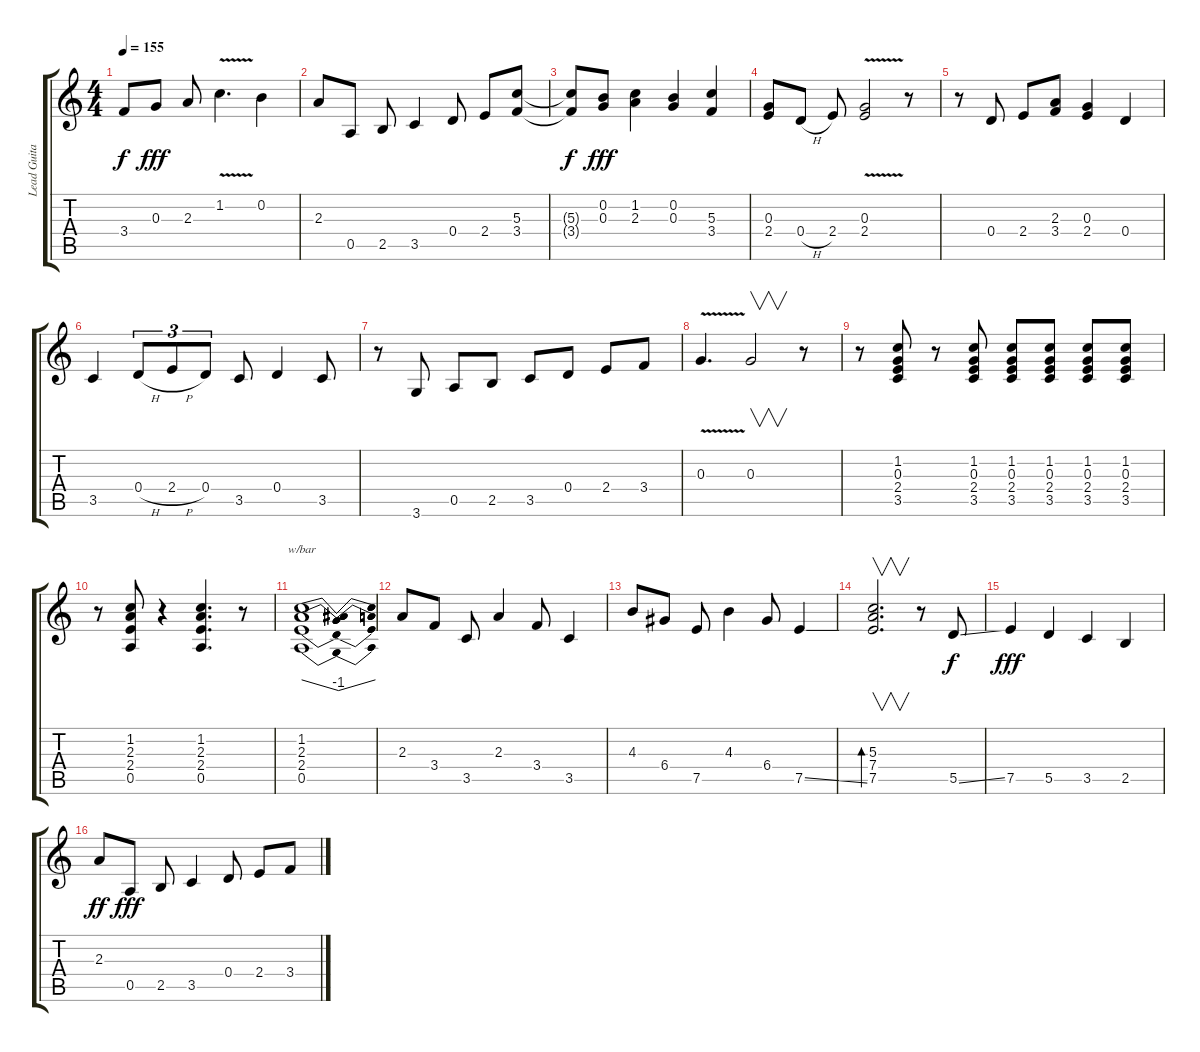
\track ("Lead Guitar" "Lead Guita") {instrument acousticguitarsteel}
\staff {score tabs}
\tuning (E4 B3 G3 D3 A2 E2) {hide}
\ts (4 4)
\tempo 155
\clef g2
\ks c
3.4{t}.8{dy f} 0.3.8{dy fff} 2.3.8 1.2{v}.4{d} 0.2.4 |
2.3.8 0.5.8 2.5.8 3.5.4 0.4.8 2.4.8 (5.3 3.4).8 |
(5.3{t} 3.4{t}).8{dy f} (0.2 0.3).8{dy fff} (1.2 2.3).4 (0.2 0.3).4 (5.3 3.4).4 |
(0.3 2.4).8 0.4{h}.8 2.4.8 (0.3{v} 2.4{v}).2 r.8 |
r.8 0.4.8 2.4.8 (2.3 3.4).8 (0.3 2.4).4 0.4.4 |
3.5.4 0.4{h}.8{tu (3 2)} 2.4{h}.8{tu (3 2)} 0.4.8{tu (3 2)} 3.5.8 0.4.4 3.5.8 |
r.8 3.6.8 0.5.8 2.5.8 3.5.8 0.4.8 2.4.8 3.4.8 |
0.3{v}.4{d} 0.3.2{v} r.8 |
r.8 (1.2 0.3 2.4 3.5).8 r.8 (1.2 0.3 2.4 3.5).8 (1.2 0.3 2.4 3.5).8 (1.2 0.3 2.4 3.5).8 (1.2 0.3 2.4 3.5).8 (1.2 0.3 2.4 3.5).8 |
r.8 (1.2 2.3 2.4 0.5).8 r.4 (1.2 2.3 2.4 0.5).4{d} r.8 |
(1.2 2.3 2.4 0.5).1{tbe (dip default 0 0 30 -4 60 0)} |
2.3.8 3.4.8 3.5.8 2.3.4 3.4.8 3.5.4 |
4.3.8 6.4.8 7.5.8 4.3.4 6.4.8 7.5{ss}.4 |
(5.3 7.4 7.5).2{v d bd 240} r.8 5.5{ss}.8{dy f} |
7.5.4{dy fff} 5.5.4 3.5.4 2.5.4 |
2.3.8{dy ff} 0.5.8{dy fff} 2.5.8 3.5.4 0.4.8 2.4.8 3.4.8
